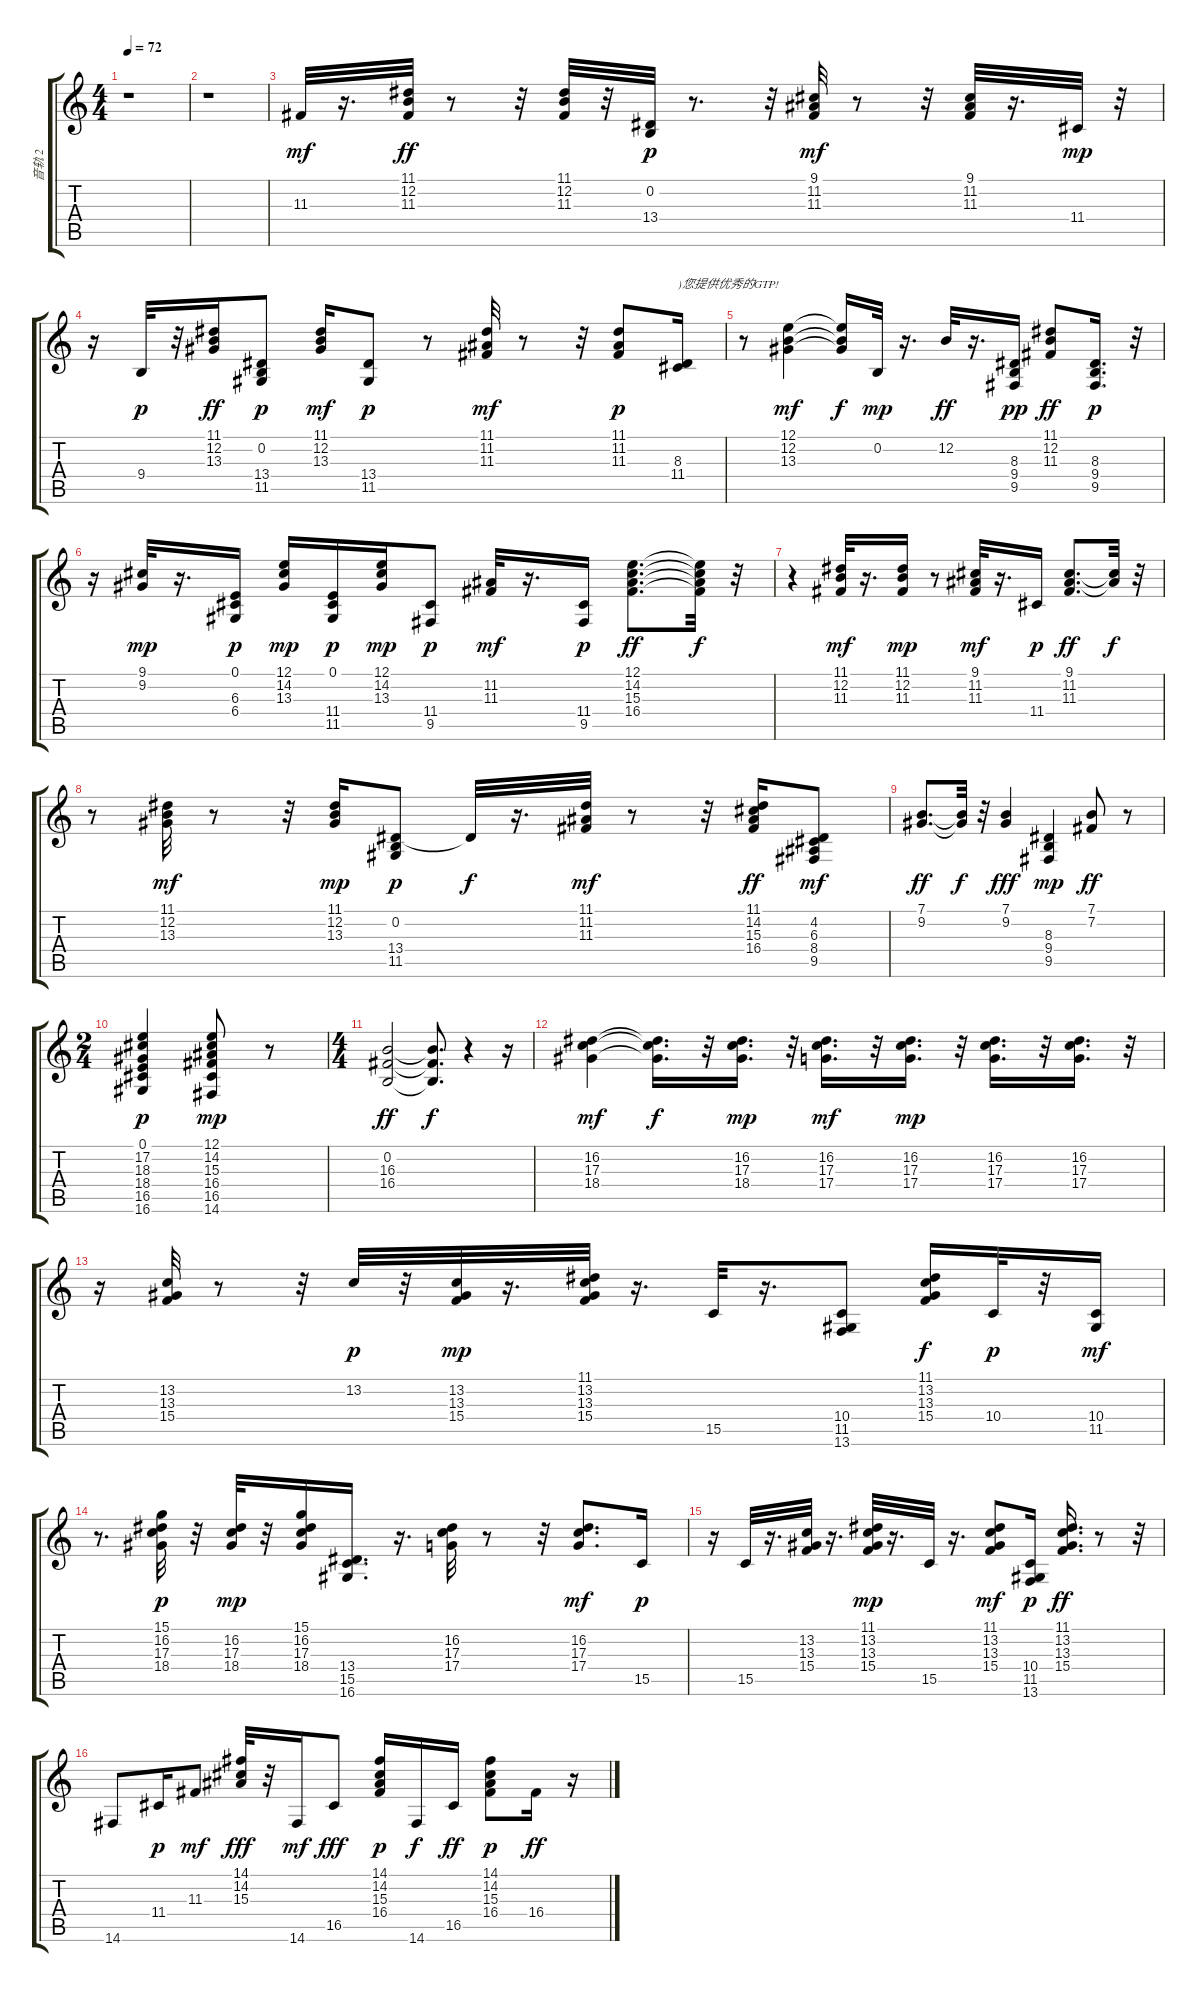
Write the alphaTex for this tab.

\track ("音轨 2" "音轨 2") {instrument brightacousticpiano}
\staff {score tabs}
\tuning (E4 B3 G3 D3 A2 E2) {hide}
\ts (4 4)
\tempo 72
\clef g2
\ks c
r.1{dy mf} |
r.1 |
11.3.32 r.16{d} (11.1 12.2 11.3).32{dy ff} r.8 r.32 (11.1 12.2 11.3).32 r.32 (0.2 13.4).32{dy p} r.8{d} r.32 (9.1 11.2 11.3).32{dy mf} r.8 r.32 (9.1 11.2 11.3).32 r.16{d} 11.4.32{dy mp} r.32 |
r.16 9.4.32{dy p} r.32 (11.1 12.2 13.3).16{dy ff} (0.2 13.4 11.5).8{dy p} (11.1 12.2 13.3).16{dy mf} (13.4 11.5).8{dy p} r.8 (11.1 11.2 11.3).32{dy mf} r.8 r.32 (11.1 11.2 11.3).8{dy p} (8.3 11.4).16{txt ")您提供优秀的GTP!"} |
r.8 (12.1 12.2 13.3).4{dy mf} (12.1{t} 12.2{t} 13.3{t}).16{dy f} 0.2.32{dy mp} r.16{d} 12.2.32{dy ff} r.16{d} (8.3 9.4 9.5).16{dy pp} (11.1 12.2 11.3).8{dy ff} (8.3 9.4 9.5).16{d dy p} r.32 |
r.16 (9.1 9.2).32{dy mp} r.16{d} (0.1 6.3 6.4).16{dy p} (12.1 14.2 13.3).16{dy mp} (0.1 11.4 11.5).16{dy p} (12.1 14.2 13.3).16{dy mp} (11.4 9.5).8{dy p} (11.2 11.3).32{dy mf} r.16{d} (11.4 9.5).16{dy p} (12.1 14.2 15.3 16.4).8{d dy ff} (12.1{t} 14.2{t} 15.3{t} 16.4{t}).32{dy f} r.32 |
r.4 (11.1 12.2 11.3).32{dy mf} r.16{d} (11.1 12.2 11.3).16{dy mp} r.8 (9.1 11.2 11.3).32{dy mf} r.16{d} 11.4.16{dy p} (9.1 11.2 11.3).8{d dy ff} (9.1{t} 11.2{t}).32{dy f} r.32 |
r.8 (11.1 12.2 13.3).32{dy mf} r.8 r.32 (11.1 12.2 13.3).16{dy mp} (0.2 13.4 11.5).8{dy p} 13.4{t}.32{dy f} r.16{d} (11.1 11.2 11.3).32{dy mf} r.8 r.32 (11.1 14.2 15.3 16.4).16{dy ff} (4.2 6.3 8.4 9.5).8{dy mf} |
(7.1 9.2).8{d dy ff} (7.1{t} 9.2{t}).32{dy f} r.32 (7.1 9.2).4{dy fff} (8.3 9.4 9.5).4{dy mp} (7.1 7.2).8{dy ff} r.8 |
\ts (2 4)
(0.1 17.2 18.3 18.4 16.5 16.6).4{dy p} (12.1 14.2 15.3 16.4 16.5 14.6).8{dy mp} r.8 |
\ts (4 4)
(0.2 16.3 16.4).2{dy ff} (0.2{t} 16.3{t} 16.4{t}).8{d dy f} r.4 r.16 |
(16.2 17.3 18.4).4{dy mf} (16.2{t} 17.3{t} 18.4{t}).16{d dy f} r.32 (16.2 17.3 18.4).16{d dy mp} r.32 (16.2 17.3 17.4).16{d dy mf} r.32 (16.2 17.3 17.4).16{d dy mp} r.32 (16.2 17.3 17.4).16{d} r.32 (16.2 17.3 17.4).16{d} r.32 |
r.16 (13.2 13.3 15.4).32 r.8 r.32 13.2.32{dy p} r.32 (13.2 13.3 15.4).32{dy mp} r.16{d} (11.1 13.2 13.3 15.4).32 r.16{d} 15.5.32 r.16{d} (10.4 11.5 13.6).8 (11.1 13.2 13.3 15.4).16{dy f} 10.4.32{dy p} r.32 (10.4 11.5).16{dy mf} |
r.8{d} (15.1 16.2 17.3 18.4).32{dy p} r.32 (16.2 17.3 18.4).32{dy mp} r.32 (15.1 16.2 17.3 18.4).16 (13.4 15.5 16.6).16{d} r.16{d} (16.2 17.3 17.4).32 r.8 r.32 (16.2 17.3 17.4).8{d dy mf} 15.5.16{dy p} |
r.16 15.5.32 r.16{d} (13.2 13.3 15.4).32 r.16{d} (11.1 13.2 13.3 15.4).32{dy mp} r.16{d} 15.5.32 r.16{d} (11.1 13.2 13.3 15.4).8{dy mf} (10.4 11.5 13.6).16{dy p} (11.1 13.2 13.3 15.4).16{d dy ff} r.8 r.32 |
14.6.8 11.4.16{dy p} 11.3.8{dy mf} (14.1 14.2 15.3).32{dy fff} r.32 14.6.16{dy mf} 16.5.8{dy fff} (14.1 14.2 15.3 16.4).16{dy p} 14.6.16{dy f} 16.5.16{dy ff} (14.1 14.2 15.3 16.4).8{dy p} 16.4.16{dy ff} r.16
